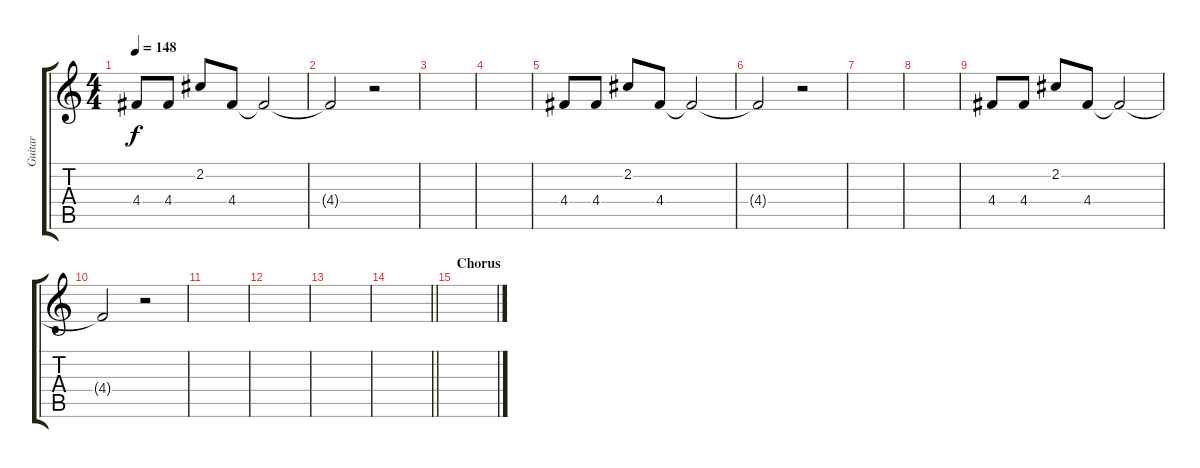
\track ("Guitar" "Guitar") {instrument distortionguitar}
\staff {score tabs}
\tuning (E4 B3 G3 D3 A2 E2) {hide}
\ts (4 4)
\tempo 148
\clef g2
\ks c
4.4.8{dy f} 4.4.8 2.2.8 4.4.8 4.4{t}.2 |
4.4{t}.2 r.2 |
|
|
4.4.8 4.4.8 2.2.8 4.4.8 4.4{t}.2 |
4.4{t}.2 r.2 |
|
|
4.4.8 4.4.8 2.2.8 4.4.8 4.4{t}.2 |
4.4{t}.2 r.2 |
|
|
|
\barLineRight lightlight
|
\section ("" "Chorus")
